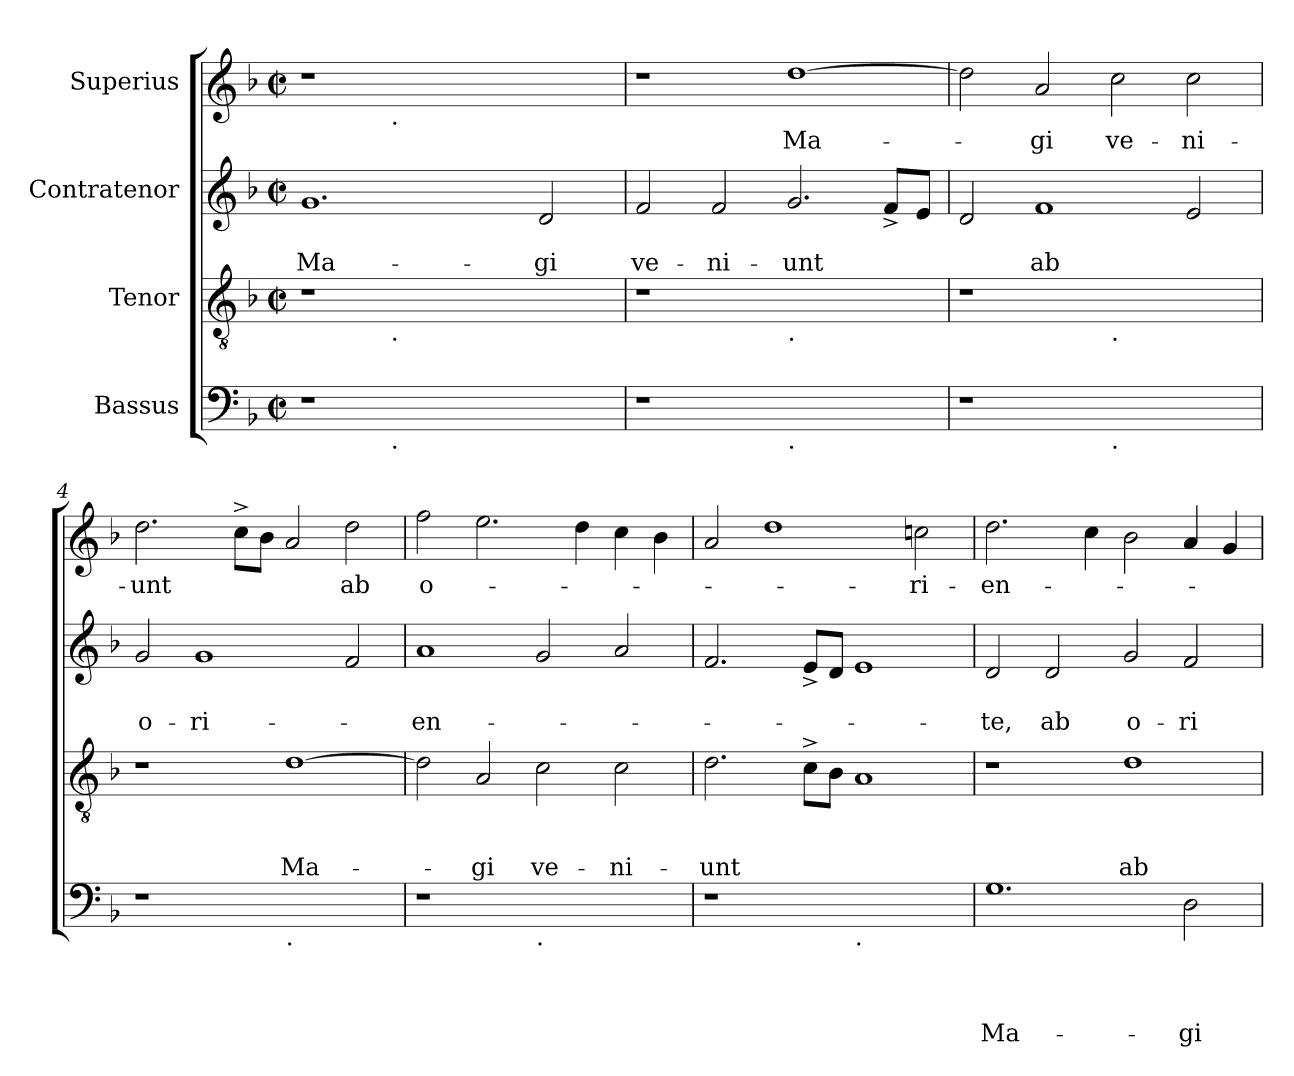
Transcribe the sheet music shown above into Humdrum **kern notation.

**kern	**text	**text	**text	**text	**kern	**text	**text	**text	**kern	**text	**text	**kern	**text
*part4	*part4	*part4	*part4	*part4	*part3	*part3	*part3	*part3	*part2	*part2	*part2	*part1	*part1
*staff4	*staff4	*staff4	*staff4	*staff4	*staff3	*staff3	*staff3	*staff3	*staff2	*staff2	*staff2	*staff1	*staff1
*I"Bassus	*	*	*	*	*I"Tenor	*	*	*	*I"Contratenor	*	*	*I"Superius	*
!!LO:PB:g=z
*clefF4	*	*	*	*	*clefGv2	*	*	*	*clefG2	*	*	*clefG2	*
*k[b-]	*	*	*	*	*k[b-]	*	*	*	*k[b-]	*	*	*k[b-]	*
*F:	*	*	*	*	*F:	*	*	*	*F:	*	*	*F:	*
*M2/2	*	*	*	*	*M2/2	*	*	*	*M2/2	*	*	*M2/2	*
*met(c|)	*	*	*	*	*met(c|)	*	*	*	*met(c|)	*	*	*met(c|)	*
=1	=1	=1	=1	=1	=1	=1	=1	=1	=1	=1	=1	=1	=1
!	!	!	!	!	!	!	!	!	!	!	!LO:LY:b	!	!
*^	*	*	*	*	*^	*	*	*	*	*	*	*^	*
1r	2ryy	.	.	.	.	1r	2ryy	.	.	.	1.g	.	Ma-	1r	2ryy	.
.	32ryy	.	.	.	.	.	32ryy	.	.	.	.	.	.	.	32ryy	.
!	!	!	!	!	!	!	!	!	!	!	!	!	!	!	!LO:TX:b:t=.	!
!	!	!	!	!	!	!	!LO:TX:b:t=.	!	!	!	!	!	!	!	!	!
!	!LO:TX:b:t=.	!	!	!	!	!	!	!	!	!	!	!	!	!	!	!
.	1ryy	.	.	.	.	.	1ryy	.	.	.	.	.	.	.	1ryy	.
1ryy	.	.	.	.	.	1ryy	.	.	.	.	.	.	.	1ryy	.	.
!	!	!	!	!	!	!	!	!	!	!	!	!	!LO:LY:b	!	!	!
.	.	.	.	.	.	.	.	.	.	.	2d/	.	-gi	.	.	.
.	4...ryy	.	.	.	.	.	4...ryy	.	.	.	.	.	.	.	4...ryy	.
=2	=2	=2	=2	=2	=2	=2	=2	=2	=2	=2	=2	=2	=2	=2	=2	=2
!	!	!	!	!	!	!	!	!	!	!	!	!	!LO:LY:b	!	!	!
*v	*v	*	*	*	*	*	*	*	*	*	*	*	*	*v	*v	*
*	*	*	*	*	*v	*v	*	*	*	*	*	*	*	*
1r	.	.	.	.	1r	.	.	.	2f/	.	ve-	1r	.
!	!	!	!	!	!	!	!	!	!	!	!LO:LY:b	!	!
.	.	.	.	.	.	.	.	.	2f/	.	-ni-	.	.
!	!	!	!	!	!LO:TX:b:t=.	!	!	!	!	!	!	!	!
!LO:TX:b:t=.	!	!	!	!	!	!	!	!	!	!	!	!	!
!	!	!	!	!	!	!	!	!	!	!	!LO:LY:b	!	!LO:LY:b
1ryy	.	.	.	.	1ryy	.	.	.	2.g/	.	-unt	[>1dd	Ma-
.	.	.	.	.	.	.	.	.	8f^</L	.	.	.	.
.	.	.	.	.	.	.	.	.	8e/J	.	.	.	.
=3	=3	=3	=3	=3	=3	=3	=3	=3	=3	=3	=3	=3	=3
1r	.	.	.	.	1r	.	.	.	2d/	.	.	2dd\]	.
!	!	!	!	!	!	!	!	!	!	!	!LO:LY:b	!	!LO:LY:b
.	.	.	.	.	.	.	.	.	1f	.	ab	2a/	-gi
!	!	!	!	!	!LO:TX:b:t=.	!	!	!	!	!	!	!	!
!LO:TX:b:t=.	!	!	!	!	!	!	!	!	!	!	!	!	!
!	!	!	!	!	!	!	!	!	!	!	!	!	!LO:LY:b
1ryy	.	.	.	.	1ryy	.	.	.	.	.	.	2cc\	ve-
!	!	!	!	!	!	!	!	!	!	!	!	!	!LO:LY:b
.	.	.	.	.	.	.	.	.	2e/	.	.	2cc\	-ni-
=4	=4	=4	=4	=4	=4	=4	=4	=4	=4	=4	=4	=4	=4
!	!	!	!	!	!	!	!	!	!	!	!LO:LY:b	!	!LO:LY:b
1r	.	.	.	.	1r	.	.	.	2g/	.	o-	2.dd\	-unt
!	!	!	!	!	!	!	!	!	!	!	!LO:LY:b	!	!
.	.	.	.	.	.	.	.	.	1g	.	-ri-	.	.
.	.	.	.	.	.	.	.	.	.	.	.	8cc^>\L	.
.	.	.	.	.	.	.	.	.	.	.	.	8b-\J	.
!LO:TX:b:t=.	!	!	!	!	!	!	!	!	!	!	!	!	!
!	!	!	!	!	!	!	!	!LO:LY:b	!	!	!	!	!
1ryy	.	.	.	.	[<1d	.	.	Ma-	.	.	.	2a/	.
!	!	!	!	!	!	!	!	!	!	!	!	!	!LO:LY:b
.	.	.	.	.	.	.	.	.	2f/	.	.	2dd\	ab
!!LO:LB:g=z
=5	=5	=5	=5	=5	=5	=5	=5	=5	=5	=5	=5	=5	=5
!	!	!	!	!	!	!	!	!	!	!	!LO:LY:b	!	!LO:LY:b
1r	.	.	.	.	2d\]	.	.	.	1a	.	-en-	2ff\	o-
!	!	!	!	!	!	!	!	!LO:LY:b	!	!	!	!	!
.	.	.	.	.	2A/	.	.	-gi	.	.	.	2.ee\	.
!LO:TX:b:t=.	!	!	!	!	!	!	!	!	!	!	!	!	!
!	!	!	!	!	!	!	!	!LO:LY:b	!	!	!	!	!
1ryy	.	.	.	.	2c\	.	.	ve-	2g/	.	.	.	.
.	.	.	.	.	.	.	.	.	.	.	.	4dd\	.
!	!	!	!	!	!	!	!	!LO:LY:b	!	!	!	!	!
.	.	.	.	.	2c\	.	.	-ni-	2a/	.	.	4cc\	.
.	.	.	.	.	.	.	.	.	.	.	.	4b-\	.
=6	=6	=6	=6	=6	=6	=6	=6	=6	=6	=6	=6	=6	=6
!	!	!	!	!	!	!	!	!LO:LY:b	!	!	!	!	!
1r	.	.	.	.	2.d\	.	.	-unt	2.f/	.	.	2a/	.
.	.	.	.	.	.	.	.	.	.	.	.	1dd	.
.	.	.	.	.	8c^>\L	.	.	.	8e^</L	.	.	.	.
.	.	.	.	.	8B-\J	.	.	.	8d/J	.	.	.	.
!LO:TX:b:t=.	!	!	!	!	!	!	!	!	!	!	!	!	!
1ryy	.	.	.	.	1A	.	.	.	1e	.	.	.	.
!	!	!	!	!	!	!	!	!	!	!	!	!	!LO:LY:b
.	.	.	.	.	.	.	.	.	.	.	.	2ccn\	-ri-
=7	=7	=7	=7	=7	=7	=7	=7	=7	=7	=7	=7	=7	=7
!	!	!	!	!LO:LY:b	!	!	!	!	!	!	!LO:LY:b	!	!LO:LY:b
1.G	.	.	.	Ma-	1r	.	.	.	2d/	.	-te,	2.dd\	-en-
!	!	!	!	!	!	!	!	!	!	!	!LO:LY:b	!	!
.	.	.	.	.	.	.	.	.	2d/	.	ab	.	.
.	.	.	.	.	.	.	.	.	.	.	.	4cc\	.
!	!	!	!	!	!	!	!	!LO:LY:b	!	!	!LO:LY:b	!	!
.	.	.	.	.	1d	.	.	ab	2g/	.	o-	2b-\	.
!	!	!	!	!LO:LY:b	!	!	!	!	!	!	!LO:LY:b	!	!
2D\	.	.	.	-gi	.	.	.	.	2f/	.	-ri-	4a/	.
.	.	.	.	.	.	.	.	.	.	.	.	4g/	.
=	=	=	=	=	=	=	=	=	=	=	=	=	=
*-	*-	*-	*-	*-	*-	*-	*-	*-	*-	*-	*-	*-	*-
